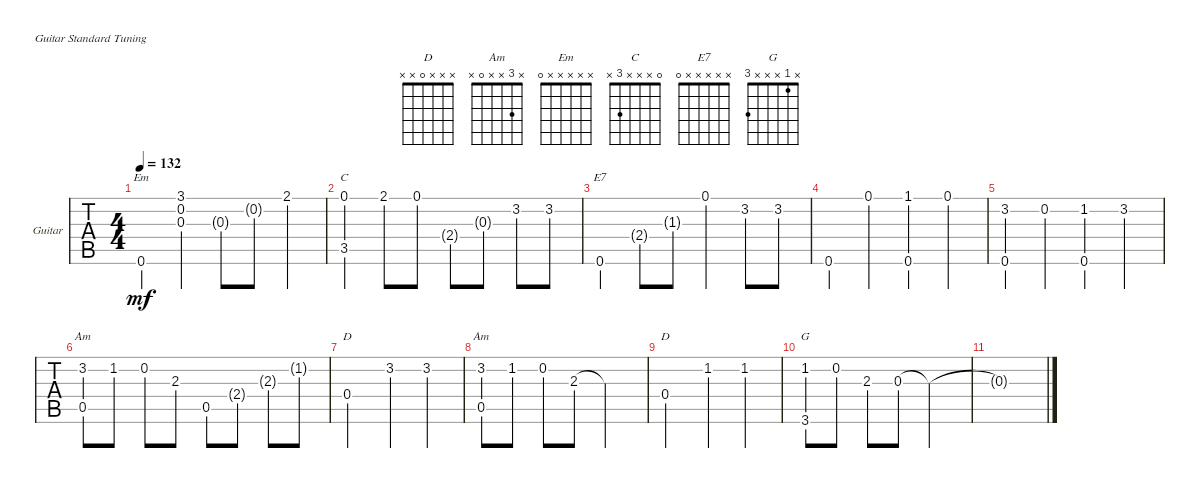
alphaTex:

\defaultSystemsLayout 4
\bracketExtendMode groupsimilarinstruments
\firstSystemTrackNameOrientation horizontal
\otherSystemsTrackNameOrientation horizontal
\track ("" "Guitar") {instrument acousticguitarsteel}
\staff {tabs}
\tuning (E4 B3 G3 D3 A2 E2)
\chord ("D" x x x x x x)
\chord ("Am" x 3 x x x x)
\chord ("Em" x x x x x 0)
\chord ("C" 0 x x x 3 x)
\chord ("E7" x x x x x 0)
\chord ("Am" x 3 x x 0 x)
\chord ("D" x x x 0 x x)
\chord ("G" x 1 x x x 3)
\ts (4 4)
\tempo 132
\clef g2
\ks a
0.6.4{ch "Em" dy mf} (3.1 0.2 0.3).4 0.3{g}.8 0.2{g}.8 2.1.4 |
(0.1 3.5).4{ch "C"} 2.1.8 0.1.8 2.4{g}.8 0.3{g}.8 3.2.8 3.2.8 |
0.6.4{ch "E7"} 2.4{g}.8 1.3{g}.8 0.1.4 3.2.8 3.2.8 |
0.6.4 0.1.4 (0.6 1.1).4 0.1.4 |
(3.2 0.6).4 0.2.4 (1.2 0.6).4 3.2.4 |
(3.2 0.5).8{ch "Am" legatoorigin} 1.2.8{legatoorigin} 0.2.8{legatoorigin} 2.3.8 0.5.8 2.4{g}.8 2.3{g}.8 1.2{g}.8 |
0.4.2{ch "D"} 3.2.4 3.2.4 |
(3.2 0.5).8{ch "Am" legatoorigin} 1.2.8{legatoorigin} 0.2.8{legatoorigin} 2.3.8 2.3{t}.2 |
0.4.2{ch "D"} 1.2.4 1.2.4 |
(1.2 3.6).8{ch "G"} 0.2.8 2.3.8 0.3.8 0.3{t}.2 |
0.3{t}.1
